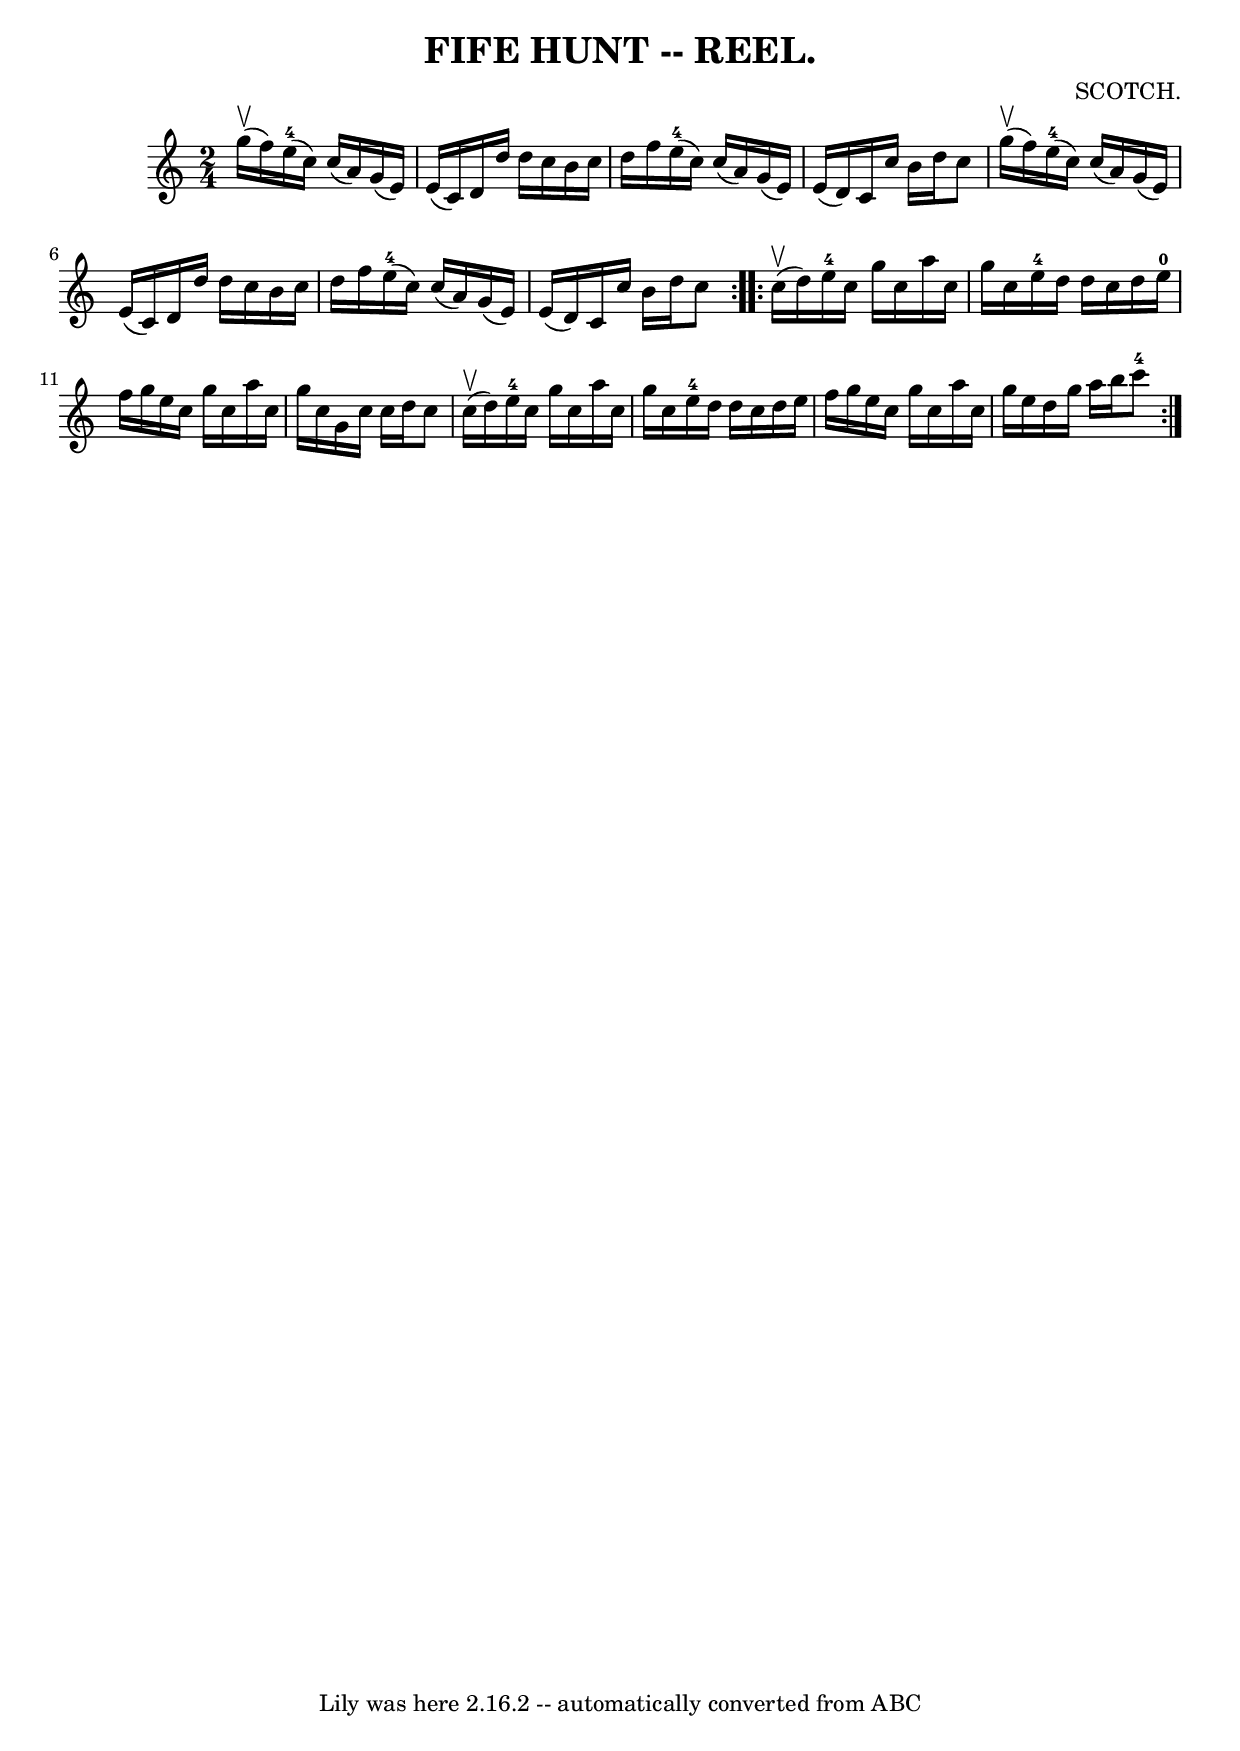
\version "2.16.2"
\include "Mammoth.ily"
\header {
  %% book = "Coles"
  composer = "SCOTCH."
  crossRefNumber = "7"
  footnotes = ""
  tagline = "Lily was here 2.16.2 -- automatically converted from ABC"
  title = "FIFE HUNT -- REEL."

}
voicedefault =  {



  \repeat volta 2 {

    \time 2/4 
    \key c \major
    g''16 (^\upbow f''16) |
    e''16-4(
    c''16) c''16 (a'16) g'16 (e'16) e'16 (c'16) 
    |
    d'16 d''16 d''16 c''16 b'16 c''16 d''16 f''16  
    |
    e''16-4(c''16) c''16 (a'16) g'16 (e'16)   
    e'16 (d'16) |
    c'16 c''16 b'16 d''16 c''8 g''16 
    (^\upbow f''16) |
    e''16-4(c''16) c''16 (a'16  -) g'16 (e'16) e'16 (c'16) |
    d'16 d''16 d''16    
    c''16 b'16 c''16 d''16 f''16  |
    e''16-4(c''16)  
    c''16 (a'16) g'16 (e'16) e'16 (d'16) |
    c'16    
    c''16 b'16 d''16 c''8  
  }     
  \repeat volta 2 {
    c''16 (^\upbow   
    d''16) |
    e''16-4 c''16 g''16 c''16 a''16 c''16    
    g''16 c''16  |
    e''16-4 d''16 d''16 c''16 d''16    
    e''16-0 f''16 g''16  |
    e''16 c''16 g''16 c''16    
    a''16 c''16 g''16 c''16  |
    g'16 c''16 c''16 d''16    
    c''8 c''16 (^\upbow d''16) |
    e''16-4 c''16 g''16 
    c''16 a''16 c''16 g''16 c''16  |
    e''16-4 d''16    
    d''16 c''16 d''16 e''16 f''16 g''16  |
    e''16 c''16   
    g''16 c''16 a''16 c''16 g''16 e''16  |
    d''16 g''16  
    a''16 b''16 c'''8-4 
  }   

}

\score{
  <<

    \context Staff="default"
    {
      \voicedefault 
      
    }

  >>
  \layout {
    
  }
  \midi {
  }

}
